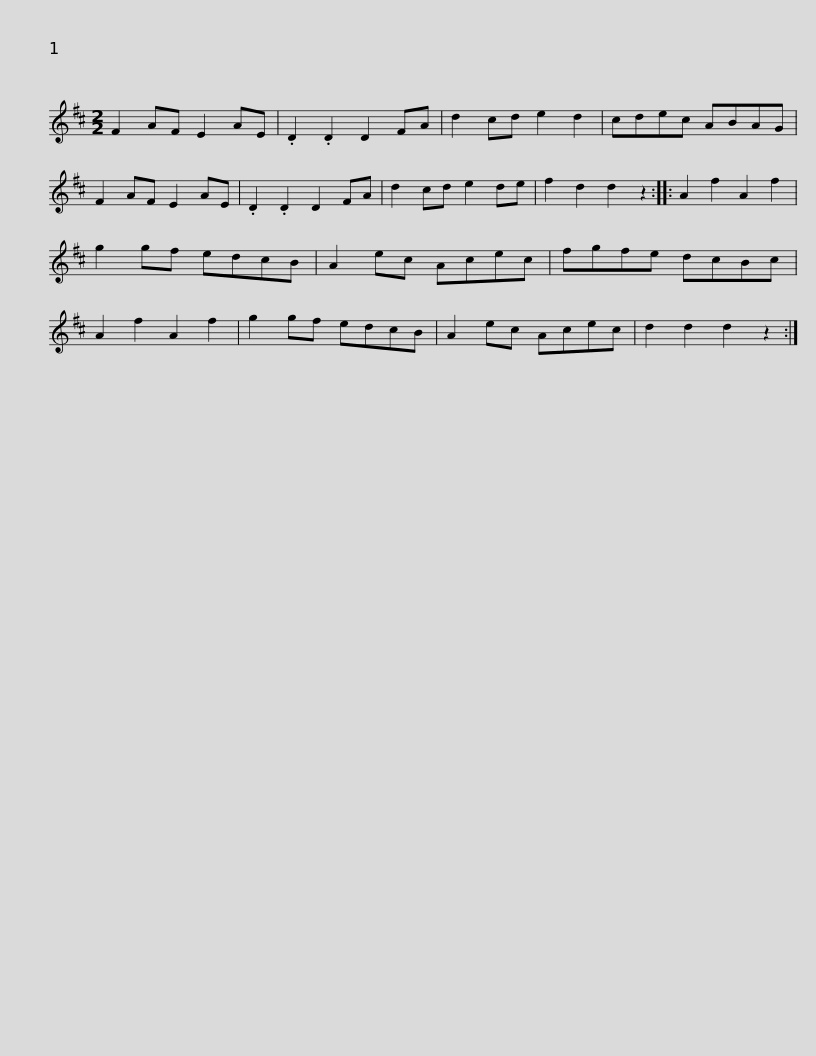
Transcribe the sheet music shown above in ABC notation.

X:1
L:1/8
M:2/2
I:linebreak $
K:D
V:1 treble
V:1
 F2 AF E2 AE | .D2 .D2 D2 FA | d2 cd e2 d2 | cdec ABAG | F2 AF E2 AE | %5
 .D2 .D2 D2 FA | d2 cd e2 de |$ f2 d2 d2 z2 :: A2 f2 A2 f2 | g2 gf edcB | %10
 A2 ec Acec | fgfe dcBc | A2 f2 A2 f2 | g2 gf edcB |$ A2 ec Acec | %15
 d2 d2 d2 z2 :| %16
